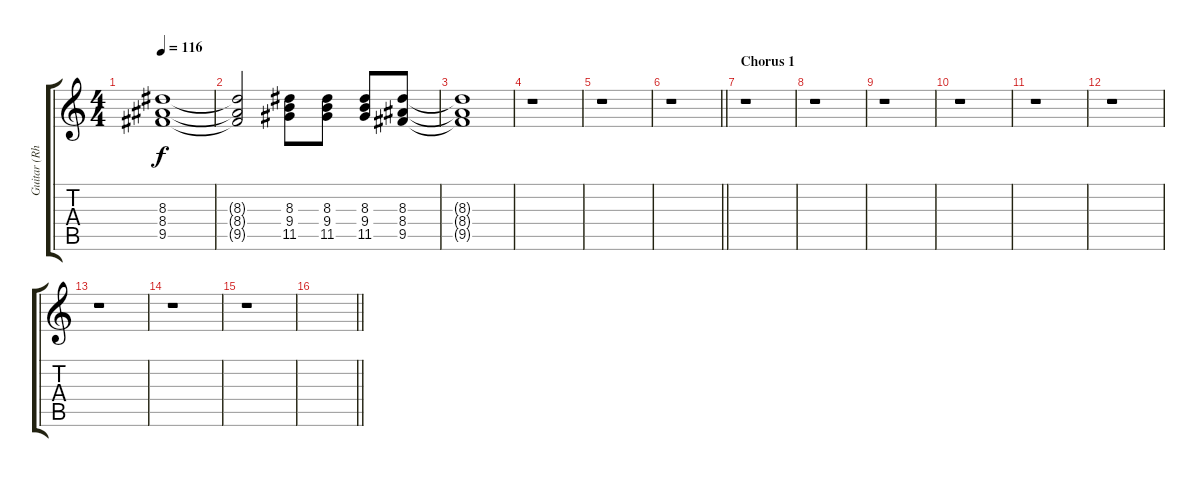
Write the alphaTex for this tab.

\track ("Guitar (Rhythm)" "Guitar (Rh") {instrument distortionguitar}
\staff {score tabs}
\tuning (E4 B3 G3 D3 A2 E2) {hide}
\ts (4 4)
\tempo 116
\clef g2
\ks c
(8.3{t} 8.4{t} 9.5{t}).1{dy f} |
(8.3{t} 8.4{t} 9.5{t}).2 (8.3 9.4 11.5).8 (8.3 9.4 11.5).8 (8.3 9.4 11.5).8 (8.3 8.4 9.5).8 |
(8.3{t} 8.4{t} 9.5{t}).1 |
r.1 |
r.1 |
\barLineRight lightlight
r.1 |
\section ("" "Chorus 1")
r.1 |
r.1 |
r.1 |
r.1 |
r.1 |
r.1 |
r.1 |
r.1 |
r.1 |
\barLineRight lightlight
